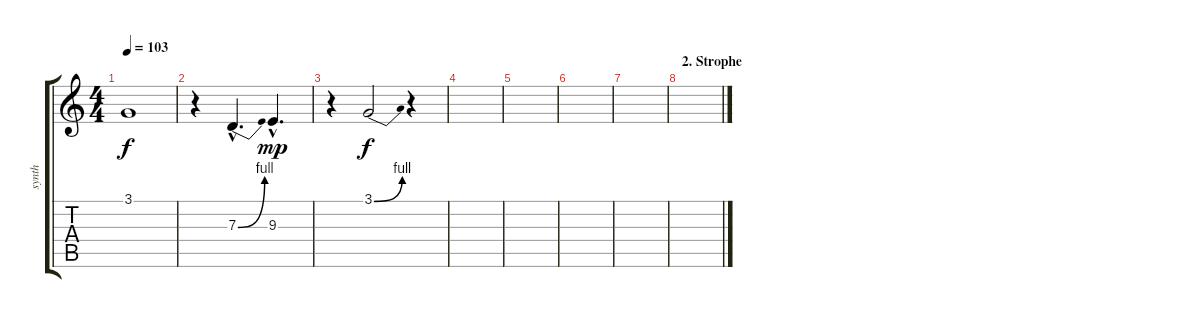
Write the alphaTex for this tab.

\track ("synth" "synth") {instrument pad1newage}
\staff {score tabs}
\tuning (E4 B3 G3 D3 A2 E2) {hide}
\ts (4 4)
\tempo 103
\clef g2
\ks c
3.1{t}.1{dy f} |
r.4 7.3{be (bend 0 0 60 4) hac}.4{d} 9.3{hac}.4{d dy mp} |
r.4 3.1{be (bend 0 0 60 4)}.2{dy f} r.4 |
|
|
|
|
\section ("" "2. Strophe")
